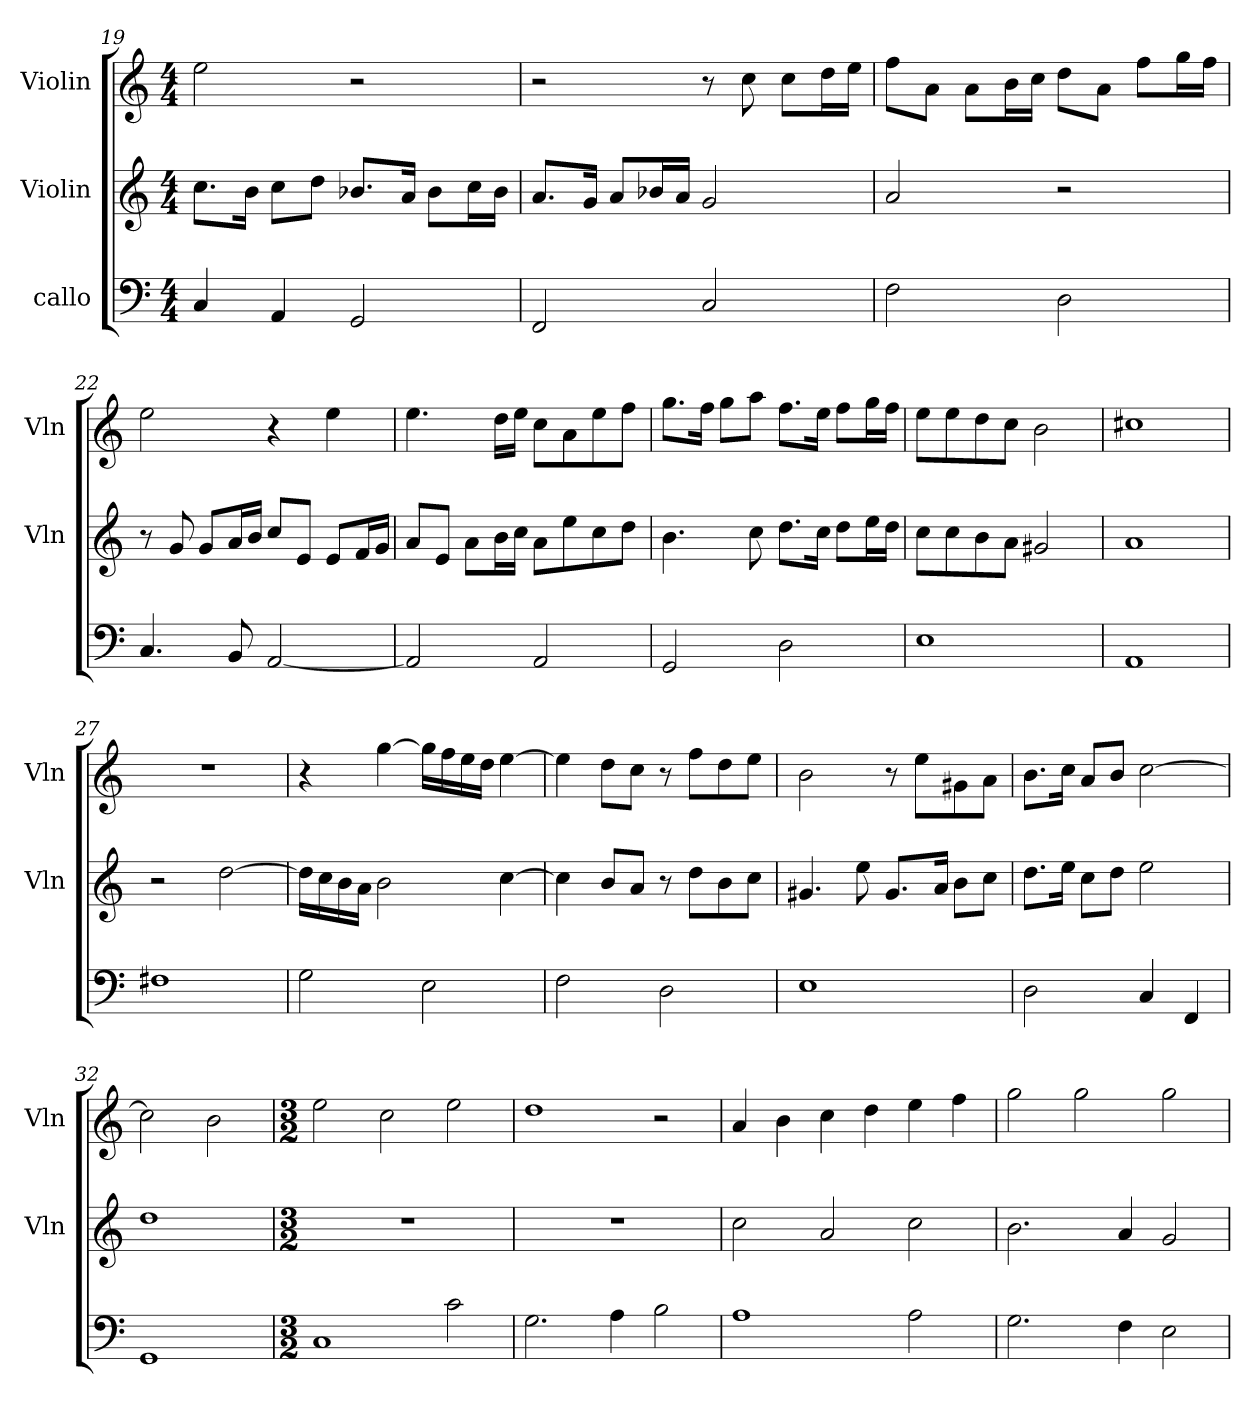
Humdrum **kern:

**kern	**kern	**kern
*part3	*part2	*part1
*staff3	*staff2	*staff1
*I"callo	*I"Violin	*I"Violin
*	*I'Vln	*I'Vln
*clefF4	*clefG2	*clefG2
*k[]	*k[]	*k[]
*M4/4	*M4/4	*M4/4
=19	=19	=19
4C/	8.cc\L	2ee\
.	16b\Jk	.
4AA/	8cc\L	.
.	8dd\J	.
2GG/	8.b-X/L	2r
.	16a/Jk	.
.	8b-\L	.
.	16cc\L	.
.	16b-\JJ	.
=20	=20	=20
2FF/	8.a/L	2r
.	16g/Jk	.
.	8a/L	.
.	16b-X/L	.
.	16a/JJ	.
2C/	2g/	8r
.	.	8cc\
.	.	8cc\L
.	.	16dd\L
.	.	16ee\JJ
=21	=21	=21
2F\	2a/	8ff\L
.	.	8a\J
.	.	8a\L
.	.	16b\L
.	.	16cc\JJ
2D\	2r	8dd\L
.	.	8a\J
.	.	8ff\L
.	.	16gg\L
.	.	16ff\JJ
=22	=22	=22
4.C/	8r	2ee\
.	8g/	.
.	8g/L	.
8BB/	16a/L	.
.	16b/JJ	.
[2AA/	8cc/L	4r
.	8e/J	.
.	8e/L	4ee\
.	16f/L	.
.	16g/JJ	.
=23	=23	=23
2AA/]	8a/L	4.ee\
.	8e/J	.
.	8a\L	.
.	16b\L	16dd\LL
.	16cc\JJ	16ee\JJ
2AA/	8a\L	8cc\L
.	8ee\	8a\
.	8cc\	8ee\
.	8dd\J	8ff\J
=24	=24	=24
2GG/	4.b\	8.gg\L
.	.	16ff\Jk
.	.	8gg\L
.	8cc\	8aa\J
2D\	8.dd\L	8.ff\L
.	16cc\Jk	16ee\Jk
.	8dd\L	8ff\L
.	16ee\L	16gg\L
.	16dd\JJ	16ff\JJ
=25	=25	=25
1E	8cc\L	8ee\L
.	8cc\	8ee\
.	8b\	8dd\
.	8a\J	8cc\J
.	2g#X/	2b\
=26	=26	=26
1AA	1a	1cc#X
=27	=27	=27
1F#X	2r	1r
.	[2dd\	.
=28	=28	=28
2G\	16dd\LL]	4r
.	16cc\	.
.	16b\	.
.	16a\JJ	.
.	2b\	[4gg\
2E\	.	16gg\LL]
.	.	16ff\
.	.	16ee\
.	.	16dd\JJ
.	[4cc\	[4ee\
=29	=29	=29
2F\	4cc\]	4ee\]
.	8b/L	8dd\L
.	8a/J	8cc\J
2D\	8r	8r
.	8dd\L	8ff\L
.	8b\	8dd\
.	8cc\J	8ee\J
=30	=30	=30
1E	4.g#X/	2b\
.	8ee\	.
.	8.g#/L	8r
.	.	8ee\L
.	16a/Jk	.
.	8b\L	8g#X\
.	8cc\J	8a\J
=31	=31	=31
2D\	8.dd\L	8.b\L
.	16ee\Jk	16cc\Jk
.	8cc\L	8a/L
.	8dd\J	8b/J
4C/	2ee\	[2cc\
4FF/	.	.
=32	=32	=32
1GG	1dd	2cc\]
.	.	2b\
=33	=33	=33
*M3/2	*M3/2	*M3/2
1C	1.r	2ee\
.	.	2cc\
2c\	.	2ee\
=34	=34	=34
2.G\	1.r	1dd
4A\	.	.
2B\	.	2r
=35	=35	=35
1A	2cc\	4a/
.	.	4b\
.	2a/	4cc\
.	.	4dd\
2A\	2cc\	4ee\
.	.	4ff\
=36	=36	=36
2.G\	2.b\	2gg\
.	.	2gg\
4F\	4a/	.
2E\	2g/	2gg\
=	=	=
*-	*-	*-
